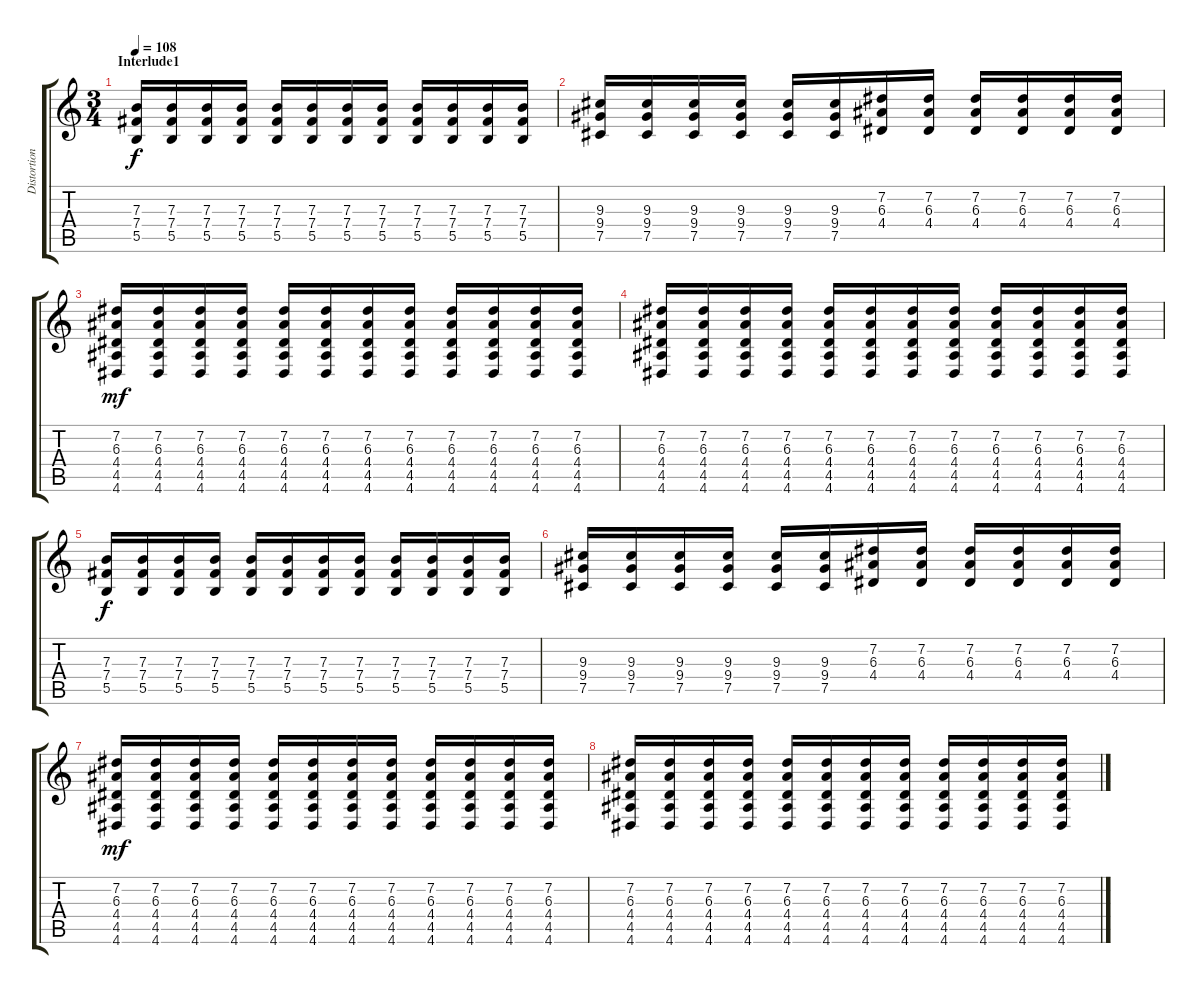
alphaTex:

\track ("Distortion Guitar1" "Distortion") {instrument distortionguitar}
\staff {score tabs}
\tuning (Db4 Ab3 E3 B2 Gb2 B1) {hide}
\ts (3 4)
\section ("" "Interlude1")
\tempo 108
\clef g2
\ks c
(7.3 7.4 5.5).16{dy f} (7.3 7.4 5.5).16 (7.3 7.4 5.5).16 (7.3 7.4 5.5).16 (7.3 7.4 5.5).16 (7.3 7.4 5.5).16 (7.3 7.4 5.5).16 (7.3 7.4 5.5).16 (7.3 7.4 5.5).16 (7.3 7.4 5.5).16 (7.3 7.4 5.5).16 (7.3 7.4 5.5).16 |
(9.3 9.4 7.5).16 (9.3 9.4 7.5).16 (9.3 9.4 7.5).16 (9.3 9.4 7.5).16 (9.3 9.4 7.5).16 (9.3 9.4 7.5).16 (7.2 6.3 4.4).16 (7.2 6.3 4.4).16 (7.2 6.3 4.4).16 (7.2 6.3 4.4).16 (7.2 6.3 4.4).16 (7.2 6.3 4.4).16 |
(7.2 6.3 4.4 4.5 4.6).16{dy mf} (7.2 6.3 4.4 4.5 4.6).16 (7.2 6.3 4.4 4.5 4.6).16 (7.2 6.3 4.4 4.5 4.6).16 (7.2 6.3 4.4 4.5 4.6).16 (7.2 6.3 4.4 4.5 4.6).16 (7.2 6.3 4.4 4.5 4.6).16 (7.2 6.3 4.4 4.5 4.6).16 (7.2 6.3 4.4 4.5 4.6).16 (7.2 6.3 4.4 4.5 4.6).16 (7.2 6.3 4.4 4.5 4.6).16 (7.2 6.3 4.4 4.5 4.6).16 |
(7.2 6.3 4.4 4.5 4.6).16 (7.2 6.3 4.4 4.5 4.6).16 (7.2 6.3 4.4 4.5 4.6).16 (7.2 6.3 4.4 4.5 4.6).16 (7.2 6.3 4.4 4.5 4.6).16 (7.2 6.3 4.4 4.5 4.6).16 (7.2 6.3 4.4 4.5 4.6).16 (7.2 6.3 4.4 4.5 4.6).16 (7.2 6.3 4.4 4.5 4.6).16 (7.2 6.3 4.4 4.5 4.6).16 (7.2 6.3 4.4 4.5 4.6).16 (7.2 6.3 4.4 4.5 4.6).16 |
(7.3 7.4 5.5).16{dy f} (7.3 7.4 5.5).16 (7.3 7.4 5.5).16 (7.3 7.4 5.5).16 (7.3 7.4 5.5).16 (7.3 7.4 5.5).16 (7.3 7.4 5.5).16 (7.3 7.4 5.5).16 (7.3 7.4 5.5).16 (7.3 7.4 5.5).16 (7.3 7.4 5.5).16 (7.3 7.4 5.5).16 |
(9.3 9.4 7.5).16 (9.3 9.4 7.5).16 (9.3 9.4 7.5).16 (9.3 9.4 7.5).16 (9.3 9.4 7.5).16 (9.3 9.4 7.5).16 (7.2 6.3 4.4).16 (7.2 6.3 4.4).16 (7.2 6.3 4.4).16 (7.2 6.3 4.4).16 (7.2 6.3 4.4).16 (7.2 6.3 4.4).16 |
(7.2 6.3 4.4 4.5 4.6).16{dy mf} (7.2 6.3 4.4 4.5 4.6).16 (7.2 6.3 4.4 4.5 4.6).16 (7.2 6.3 4.4 4.5 4.6).16 (7.2 6.3 4.4 4.5 4.6).16 (7.2 6.3 4.4 4.5 4.6).16 (7.2 6.3 4.4 4.5 4.6).16 (7.2 6.3 4.4 4.5 4.6).16 (7.2 6.3 4.4 4.5 4.6).16 (7.2 6.3 4.4 4.5 4.6).16 (7.2 6.3 4.4 4.5 4.6).16 (7.2 6.3 4.4 4.5 4.6).16 |
(7.2 6.3 4.4 4.5 4.6).16 (7.2 6.3 4.4 4.5 4.6).16 (7.2 6.3 4.4 4.5 4.6).16 (7.2 6.3 4.4 4.5 4.6).16 (7.2 6.3 4.4 4.5 4.6).16 (7.2 6.3 4.4 4.5 4.6).16 (7.2 6.3 4.4 4.5 4.6).16 (7.2 6.3 4.4 4.5 4.6).16 (7.2 6.3 4.4 4.5 4.6).16 (7.2 6.3 4.4 4.5 4.6).16 (7.2 6.3 4.4 4.5 4.6).16 (7.2 6.3 4.4 4.5 4.6).16
